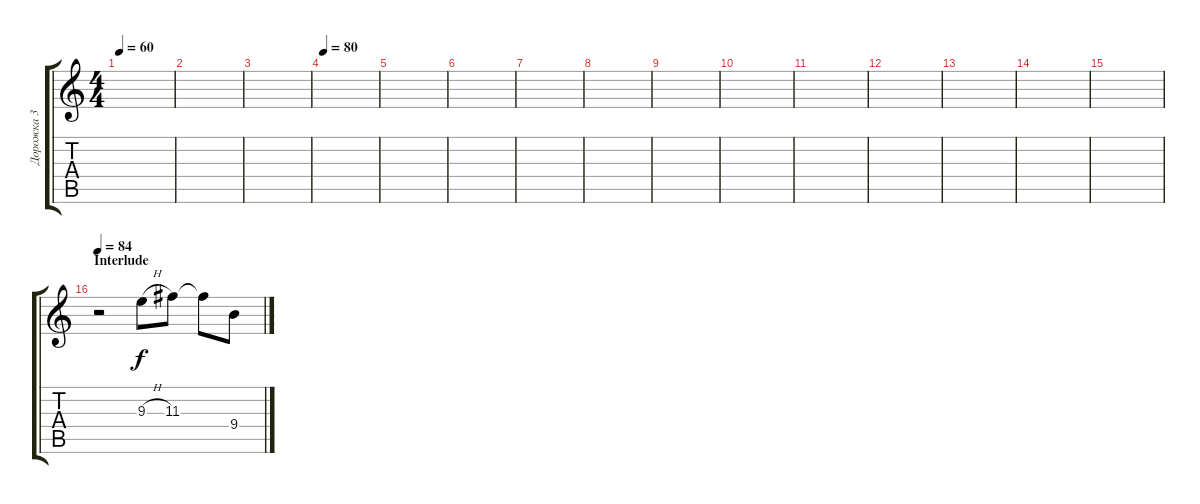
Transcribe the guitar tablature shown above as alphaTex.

\track ("Дорожка 3" "Дорожка 3") {instrument overdrivenguitar}
\staff {score tabs}
\tuning (E4 B3 G3 D3 A2 E2) {hide}
\ts (4 4)
\tempo 60
\clef g2
\ks c
|
|
|
\tempo 80
|
|
|
|
|
|
|
|
|
|
|
|
\section ("" "Interlude")
\tempo 84
r.2 9.3{h}.8 11.3.8 11.3{t}.8 9.4.8
